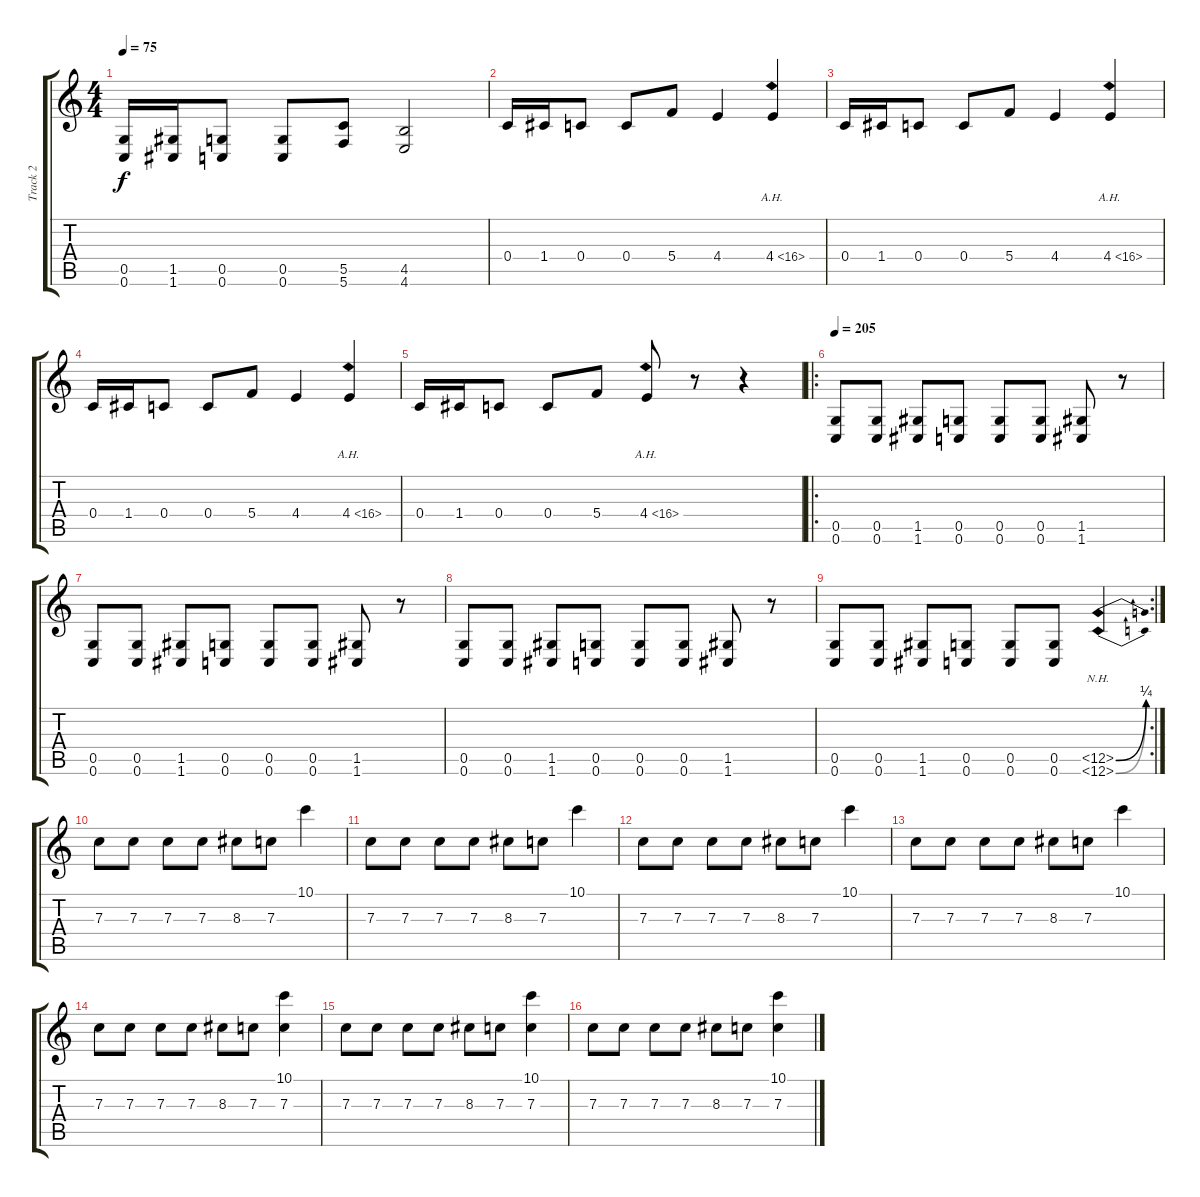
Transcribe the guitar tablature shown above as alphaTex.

\track ("Track 2" "Track 2") {instrument distortionguitar}
\staff {score tabs}
\tuning (D4 A3 F3 C3 G2 C2) {hide}
\ts (4 4)
\tempo 75
\clef g2
\ks c
(0.5 0.6).16{dy f} (1.5 1.6).16 (0.5 0.6).8 (0.5 0.6).8 (5.5 5.6).8 (4.5 4.6).2 |
0.4.16 1.4.16 0.4.8 0.4.8 5.4.8 4.4.4 4.4{ah 12}.4 |
0.4.16 1.4.16 0.4.8 0.4.8 5.4.8 4.4.4 4.4{ah 12}.4 |
0.4.16 1.4.16 0.4.8 0.4.8 5.4.8 4.4.4 4.4{ah 12}.4 |
0.4.16 1.4.16 0.4.8 0.4.8 5.4.8 4.4{ah 12}.8 r.8 r.4 |
\ro
\tempo 205
(0.5 0.6).8 (0.5 0.6).8 (1.5 1.6).8 (0.5 0.6).8 (0.5 0.6).8 (0.5 0.6).8 (1.5 1.6).8 r.8 |
(0.5 0.6).8 (0.5 0.6).8 (1.5 1.6).8 (0.5 0.6).8 (0.5 0.6).8 (0.5 0.6).8 (1.5 1.6).8 r.8 |
(0.5 0.6).8 (0.5 0.6).8 (1.5 1.6).8 (0.5 0.6).8 (0.5 0.6).8 (0.5 0.6).8 (1.5 1.6).8 r.8 |
\rc 2
(0.5 0.6).8 (0.5 0.6).8 (1.5 1.6).8 (0.5 0.6).8 (0.5 0.6).8 (0.5 0.6).8 (12.5{be (bend 0 0 60 1) nh} 12.6{be (bend 0 0 60 1) nh}).4 |
7.3.8 7.3.8 7.3.8 7.3.8 8.3.8 7.3.8 10.1.4 |
7.3.8 7.3.8 7.3.8 7.3.8 8.3.8 7.3.8 10.1.4 |
7.3.8 7.3.8 7.3.8 7.3.8 8.3.8 7.3.8 10.1.4 |
7.3.8 7.3.8 7.3.8 7.3.8 8.3.8 7.3.8 10.1.4 |
7.3.8 7.3.8 7.3.8 7.3.8 8.3.8 7.3.8 (10.1 7.3).4 |
7.3.8 7.3.8 7.3.8 7.3.8 8.3.8 7.3.8 (10.1 7.3).4 |
7.3.8 7.3.8 7.3.8 7.3.8 8.3.8 7.3.8 (10.1 7.3).4
